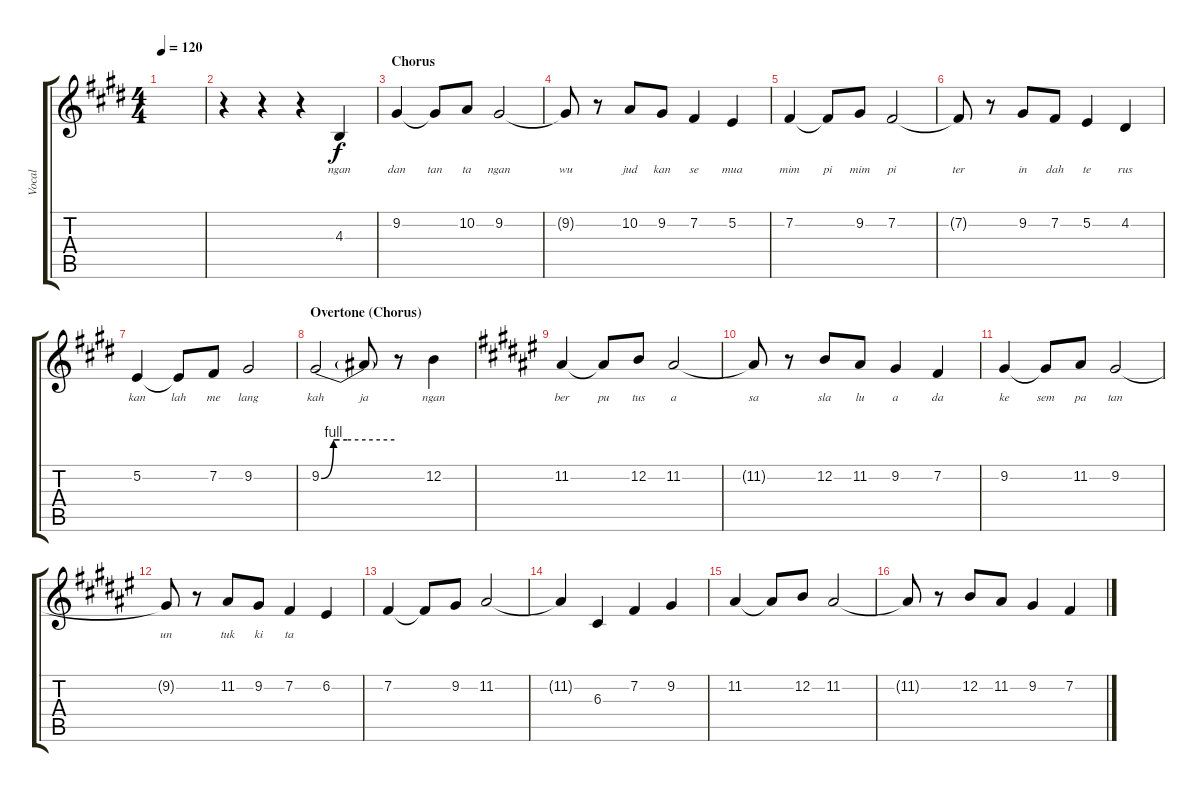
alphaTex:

\track ("Vocal" "Vocal") {instrument violin}
\staff {score tabs}
\tuning (E4 B3 G3 D3 A2 E2) {hide}
\ts (4 4)
\tempo 120
\clef g2
\ks e
|
r.4 r.4 r.4 4.3.4{lyrics (0 "ngan") lyrics (1 "") lyrics (2 "") lyrics (3 "") lyrics (4 "")} |
\section ("" "Chorus")
9.2.4{lyrics (0 "dan") lyrics (1 "") lyrics (2 "") lyrics (3 "") lyrics (4 "")} 9.2{t}.8{lyrics (0 "tan") lyrics (1 "") lyrics (2 "") lyrics (3 "") lyrics (4 "")} 10.2.8{lyrics (0 "ta") lyrics (1 "") lyrics (2 "") lyrics (3 "") lyrics (4 "")} 9.2.2{lyrics (0 "ngan") lyrics (1 "") lyrics (2 "") lyrics (3 "") lyrics (4 "")} |
9.2{t}.8{lyrics (0 "wu") lyrics (1 "") lyrics (2 "") lyrics (3 "") lyrics (4 "")} r.8 10.2.8{lyrics (0 "jud") lyrics (1 "") lyrics (2 "") lyrics (3 "") lyrics (4 "")} 9.2.8{lyrics (0 "kan") lyrics (1 "") lyrics (2 "") lyrics (3 "") lyrics (4 "")} 7.2.4{lyrics (0 "se") lyrics (1 "") lyrics (2 "") lyrics (3 "") lyrics (4 "")} 5.2.4{lyrics (0 "mua") lyrics (1 "") lyrics (2 "") lyrics (3 "") lyrics (4 "")} |
7.2.4{lyrics (0 "mim") lyrics (1 "") lyrics (2 "") lyrics (3 "") lyrics (4 "")} 7.2{t}.8{lyrics (0 "pi") lyrics (1 "") lyrics (2 "") lyrics (3 "") lyrics (4 "")} 9.2.8{lyrics (0 "mim") lyrics (1 "") lyrics (2 "") lyrics (3 "") lyrics (4 "")} 7.2.2{lyrics (0 "pi") lyrics (1 "") lyrics (2 "") lyrics (3 "") lyrics (4 "")} |
7.2{t}.8{lyrics (0 "ter") lyrics (1 "") lyrics (2 "") lyrics (3 "") lyrics (4 "")} r.8 9.2.8{lyrics (0 "in") lyrics (1 "") lyrics (2 "") lyrics (3 "") lyrics (4 "")} 7.2.8{lyrics (0 "dah") lyrics (1 "") lyrics (2 "") lyrics (3 "") lyrics (4 "")} 5.2.4{lyrics (0 "te") lyrics (1 "") lyrics (2 "") lyrics (3 "") lyrics (4 "")} 4.2.4{lyrics (0 "rus") lyrics (1 "") lyrics (2 "") lyrics (3 "") lyrics (4 "")} |
5.2.4{lyrics (0 "kan") lyrics (1 "") lyrics (2 "") lyrics (3 "") lyrics (4 "")} 5.2{t}.8{lyrics (0 "lah") lyrics (1 "") lyrics (2 "") lyrics (3 "") lyrics (4 "")} 7.2.8{lyrics (0 "me") lyrics (1 "") lyrics (2 "") lyrics (3 "") lyrics (4 "")} 9.2.2{lyrics (0 "lang") lyrics (1 "") lyrics (2 "") lyrics (3 "") lyrics (4 "")} |
\section ("" "Overtone (Chorus)")
9.2{be (custom 0 0 10 4 15 4 21 4 60 4)}.2{lyrics (0 "kah") lyrics (1 "") lyrics (2 "") lyrics (3 "") lyrics (4 "")} 9.2{t}.8{lyrics (0 "ja") lyrics (1 "") lyrics (2 "") lyrics (3 "") lyrics (4 "")} r.8 12.2.4{lyrics (0 "ngan") lyrics (1 "") lyrics (2 "") lyrics (3 "") lyrics (4 "")} |
\ks f#
11.2.4{lyrics (0 "ber") lyrics (1 "") lyrics (2 "") lyrics (3 "") lyrics (4 "")} 11.2{t}.8{lyrics (0 "pu") lyrics (1 "") lyrics (2 "") lyrics (3 "") lyrics (4 "")} 12.2.8{lyrics (0 "tus") lyrics (1 "") lyrics (2 "") lyrics (3 "") lyrics (4 "")} 11.2.2{lyrics (0 "a") lyrics (1 "") lyrics (2 "") lyrics (3 "") lyrics (4 "")} |
11.2{t}.8{lyrics (0 "sa") lyrics (1 "") lyrics (2 "") lyrics (3 "") lyrics (4 "")} r.8 12.2.8{lyrics (0 "sla") lyrics (1 "") lyrics (2 "") lyrics (3 "") lyrics (4 "")} 11.2.8{lyrics (0 "lu") lyrics (1 "") lyrics (2 "") lyrics (3 "") lyrics (4 "")} 9.2.4{lyrics (0 "a") lyrics (1 "") lyrics (2 "") lyrics (3 "") lyrics (4 "")} 7.2.4{lyrics (0 "da") lyrics (1 "") lyrics (2 "") lyrics (3 "") lyrics (4 "")} |
9.2.4{lyrics (0 "ke") lyrics (1 "") lyrics (2 "") lyrics (3 "") lyrics (4 "")} 9.2{t}.8{lyrics (0 "sem") lyrics (1 "") lyrics (2 "") lyrics (3 "") lyrics (4 "")} 11.2.8{lyrics (0 "pa") lyrics (1 "") lyrics (2 "") lyrics (3 "") lyrics (4 "")} 9.2.2{lyrics (0 "tan") lyrics (1 "") lyrics (2 "") lyrics (3 "") lyrics (4 "")} |
9.2{t}.8{lyrics (0 "un") lyrics (1 "") lyrics (2 "") lyrics (3 "") lyrics (4 "")} r.8 11.2.8{lyrics (0 "tuk") lyrics (1 "") lyrics (2 "") lyrics (3 "") lyrics (4 "")} 9.2.8{lyrics (0 "ki") lyrics (1 "") lyrics (2 "") lyrics (3 "") lyrics (4 "")} 7.2.4{lyrics (0 "ta") lyrics (1 "") lyrics (2 "") lyrics (3 "") lyrics (4 "")} 6.2.4 |
7.2.4 7.2{t}.8 9.2.8 11.2.2 |
11.2{t}.4 6.3.4 7.2.4 9.2.4 |
11.2.4 11.2{t}.8 12.2.8 11.2.2 |
11.2{t}.8 r.8 12.2.8 11.2.8 9.2.4 7.2.4
